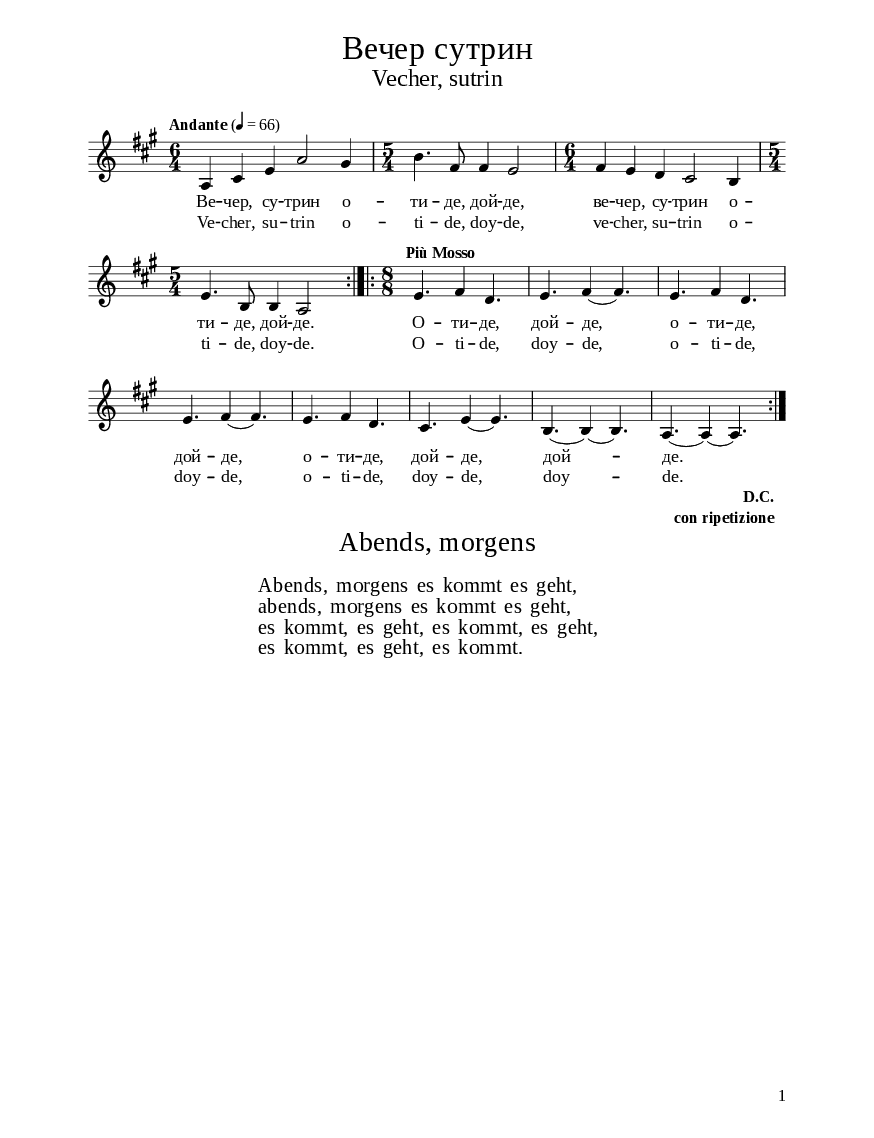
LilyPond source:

\version "2.24.0"

% include paper part and global functions
\include "include/globals.ily"

\bookpart {

 \include "include/bookpart-paper.ily"
  \score {
    \include "include/score-layout.ily"

    \new Voice \absolute {
      \clef treble
      \key a \major
      \time 6/4
      \tempoFunc "Andante" 4 "66"
      \autoBeamOff

      a4 cis' e' a'2 gis'4 |  \time 5/4  b'4. fis'8 fis'4 e'2 | \time 6/4  fis'4 e' d' cis'2 b4 \break |

      \time 5/4  e'4. b8 b4 a2 | \bar ":|.|:" \time 8/8 \tempo  "      Più Mosso"

      e'4. fis'4 d'4. | e'4. fis'4 ~ fis'4. | e'4. fis'4 d'4. \break |

      e'4. fis'4 ~ fis'4. |e'4. fis'4 d'4. | cis'4. e'4 ~ e'4. | b4. ~ b4 ~ b4. | a4. ~ a4 ~ a4. | \bar ":|."


    }

    \addlyrics {
      Ве -- чер,
      су -- трин о -- ти -- де, дой -- де, ве -- чер,
      су -- трин о -- ти -- де, дой -- де. О -- ти --
      де, дой -- де, о -- ти -- де, дой -- де, о -- ти
      -- де, дой -- де, дой -- де.}
      \addlyrics {
        Ve -- cher,
        su -- trin o -- ti -- de, doy -- de, ve -- cher,
        su -- trin o -- ti -- de, doy -- de. O -- ti --
        de, doy -- de, o -- ti -- de, doy -- de, o -- ti
        -- de, doy -- de, doy -- de.}
        \header {
          title = \titleFunc "Вечер сутрин" "Vecher, sutrin"
        }

        \midi{}

      } % score

      \markup \dc-two "D.C." "con ripetizione"

      % include foreign translation(s) of the song
      \version "2.24.0"

\markup \fill-line { \fontsize #deTitleFontSize "Abends, morgens" }
\markup \null
\markup \null
\markup \fontsize #deCoupletFontSize {
  \hspace #14
  \override #`(baseline-skip . ,deCoupletBaselineSkip)


  
  \column {
     \line { "   "Abends, morgens es kommt es geht, }
     \line { "   "abends, morgens es kommt es geht, }
     \line { "   "es kommt, es geht, es kommt, es geht, }
     \line { "   "es kommt, es geht, es kommt. }
  }
}    


  } % bookpart
